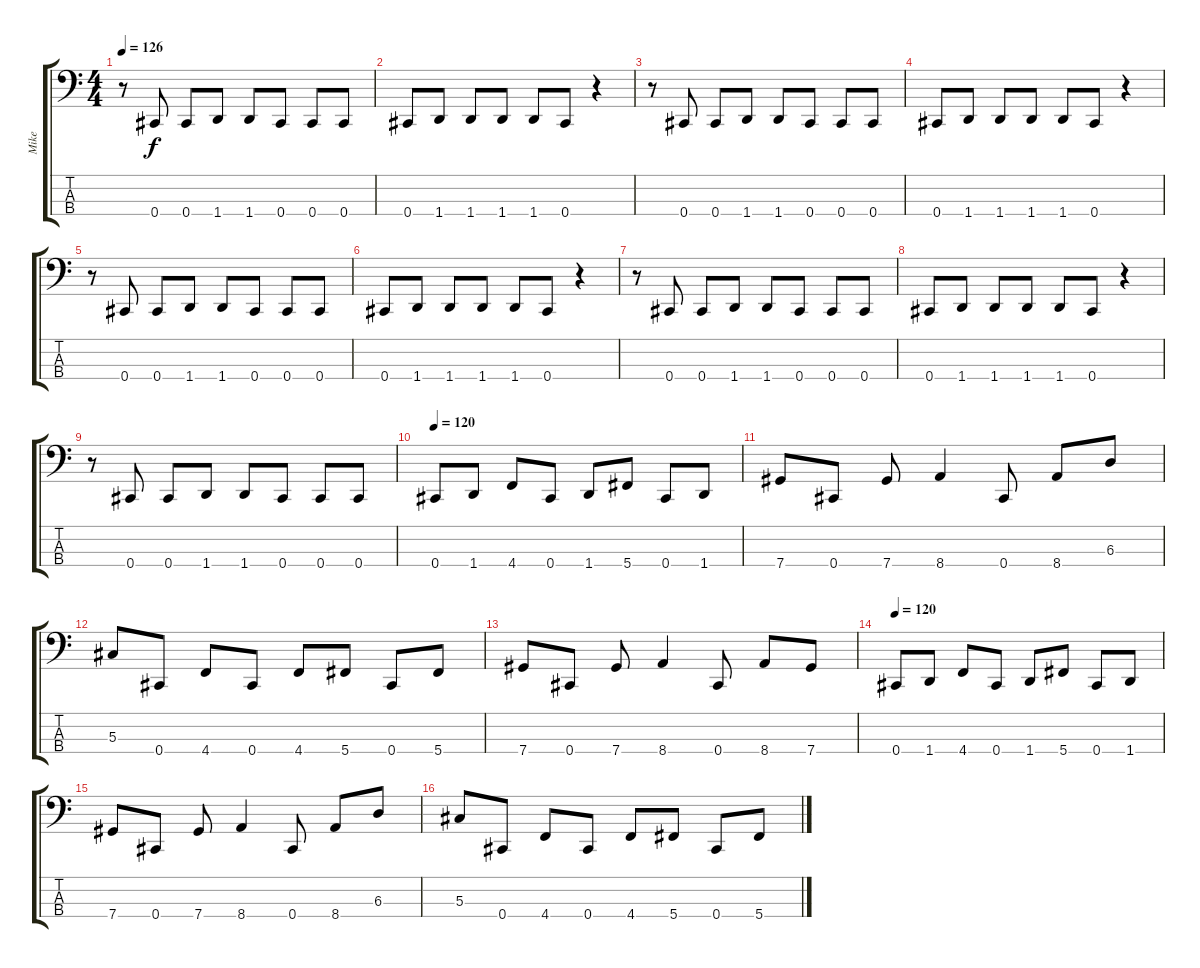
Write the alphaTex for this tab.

\track ("Mike" "Mike") {instrument electricbassfinger}
\staff {score tabs}
\tuning (Gb2 Db2 Ab1 Db1) {hide}
\ts (4 4)
\tempo 126
\clef f4
\ks c
r.8{dy f} 0.4.8 0.4.8 1.4.8 1.4.8 0.4.8 0.4.8 0.4.8 |
0.4.8 1.4.8 1.4.8 1.4.8 1.4.8 0.4.8 r.4 |
r.8 0.4.8 0.4.8 1.4.8 1.4.8 0.4.8 0.4.8 0.4.8 |
0.4.8 1.4.8 1.4.8 1.4.8 1.4.8 0.4.8 r.4 |
r.8 0.4.8 0.4.8 1.4.8 1.4.8 0.4.8 0.4.8 0.4.8 |
0.4.8 1.4.8 1.4.8 1.4.8 1.4.8 0.4.8 r.4 |
r.8 0.4.8 0.4.8 1.4.8 1.4.8 0.4.8 0.4.8 0.4.8 |
0.4.8 1.4.8 1.4.8 1.4.8 1.4.8 0.4.8 r.4 |
r.8 0.4.8 0.4.8 1.4.8 1.4.8 0.4.8 0.4.8 0.4.8 |
\tempo 120
0.4.8 1.4.8 4.4.8 0.4.8 1.4.8 5.4.8 0.4.8 1.4.8 |
7.4.8 0.4.8 7.4.8 8.4.4 0.4.8 8.4.8 6.3.8 |
5.3.8 0.4.8 4.4.8 0.4.8 4.4.8 5.4.8 0.4.8 5.4.8 |
7.4.8 0.4.8 7.4.8 8.4.4 0.4.8 8.4.8 7.4.8 |
\tempo 120
0.4.8 1.4.8 4.4.8 0.4.8 1.4.8 5.4.8 0.4.8 1.4.8 |
7.4.8 0.4.8 7.4.8 8.4.4 0.4.8 8.4.8 6.3.8 |
5.3.8 0.4.8 4.4.8 0.4.8 4.4.8 5.4.8 0.4.8 5.4.8
